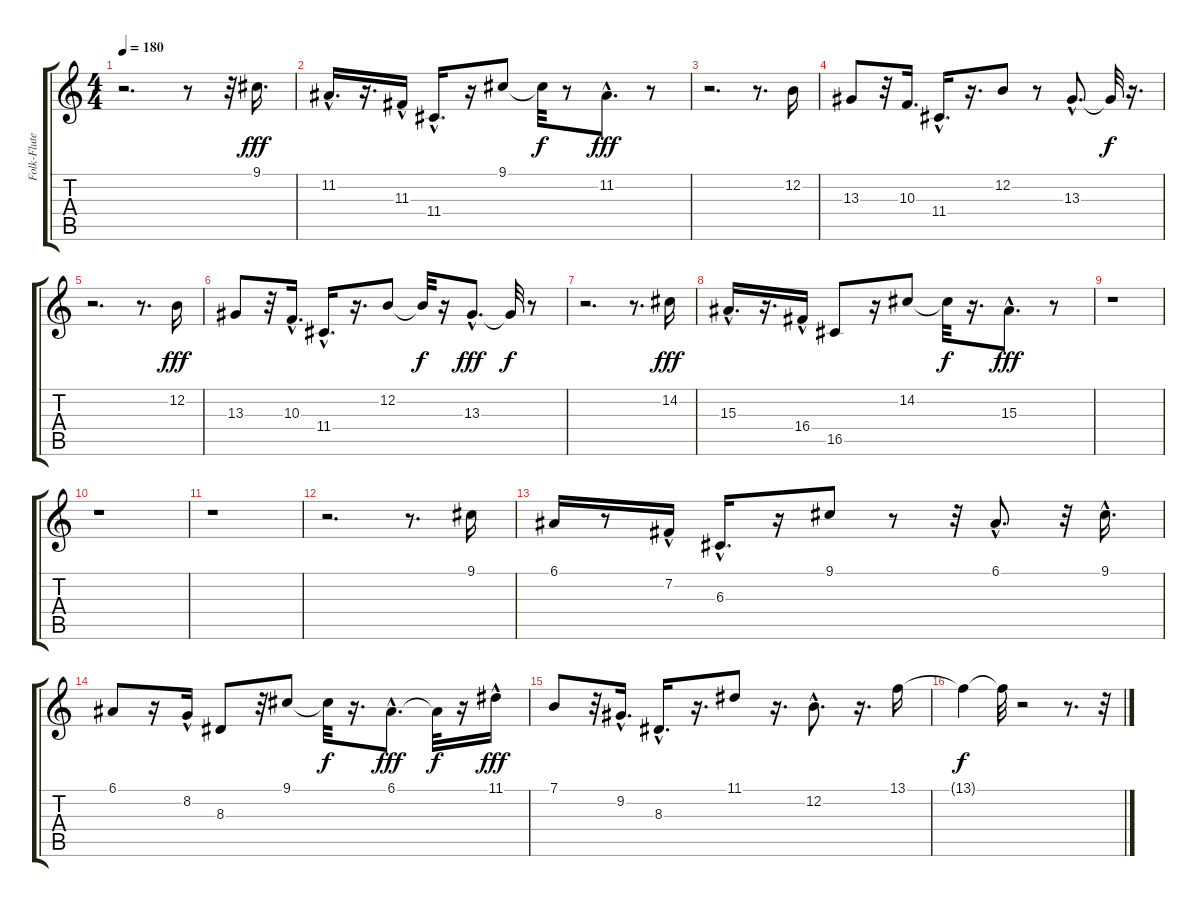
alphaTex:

\track ("Folk-Flute" "Folk-Flute") {instrument flute}
\staff {score tabs}
\tuning (E4 B3 G3 D3 A2 E2) {hide}
\ts (4 4)
\tempo 180
\clef g2
\ks c
r.2{d dy fff instrument flute} r.8 r.32 9.1.16{d} |
11.2{hac}.16{d} r.16{d} 11.3{hac}.16 11.4{hac}.16{d} r.16 9.1.8 9.1{t}.32{dy f} r.8 11.2{hac}.8{d dy fff} r.8 |
r.2{d} r.8{d} 12.2.16 |
13.3.8 r.32 10.3.16{d} 11.4{hac}.16{d} r.16{d} 12.2.8 r.8 13.3{hac}.8{d} 13.3{t}.32{dy f} r.16{d} |
r.2{d} r.8{d} 12.2.16{dy fff} |
13.3.8 r.32 10.3{hac}.16{d} 11.4{hac}.16{d} r.16{d} 12.2.8 12.2{t}.32{dy f} r.16 13.3{hac}.8{d dy fff} 13.3{t}.32{dy f} r.8 |
r.2{d} r.8{d} 14.2.16{dy fff} |
15.3{hac}.16{d} r.16{d} 16.4{hac}.16 16.5.8 r.16 14.2.8 14.2{t}.32{dy f} r.16{d} 15.3{hac}.8{d dy fff} r.8 |
r.1 |
r.1 |
r.1 |
r.2{d} r.8{d} 9.1.16 |
6.1.16 r.8 7.2{hac}.16 6.3{hac}.16{d} r.16 9.1.8 r.8 r.32 6.1{hac}.8{d} r.32 9.1{hac}.16{d} |
6.1.8 r.16 8.2{hac}.16 8.3.8 r.32 9.1.8 9.1{t}.32{dy f} r.16{d} 6.1{hac}.8{d dy fff} 6.1{t}.32{dy f} r.16 11.1{hac}.16{dy fff} |
7.1.8 r.32 9.2{hac}.16{d} 8.3{hac}.16{d} r.16{d} 11.1.8 r.16{d} 12.2{hac}.8{d} r.16{d} 13.1.16 |
13.1{t}.4{dy f} 13.1{t}.32 r.2 r.8{d} r.32
